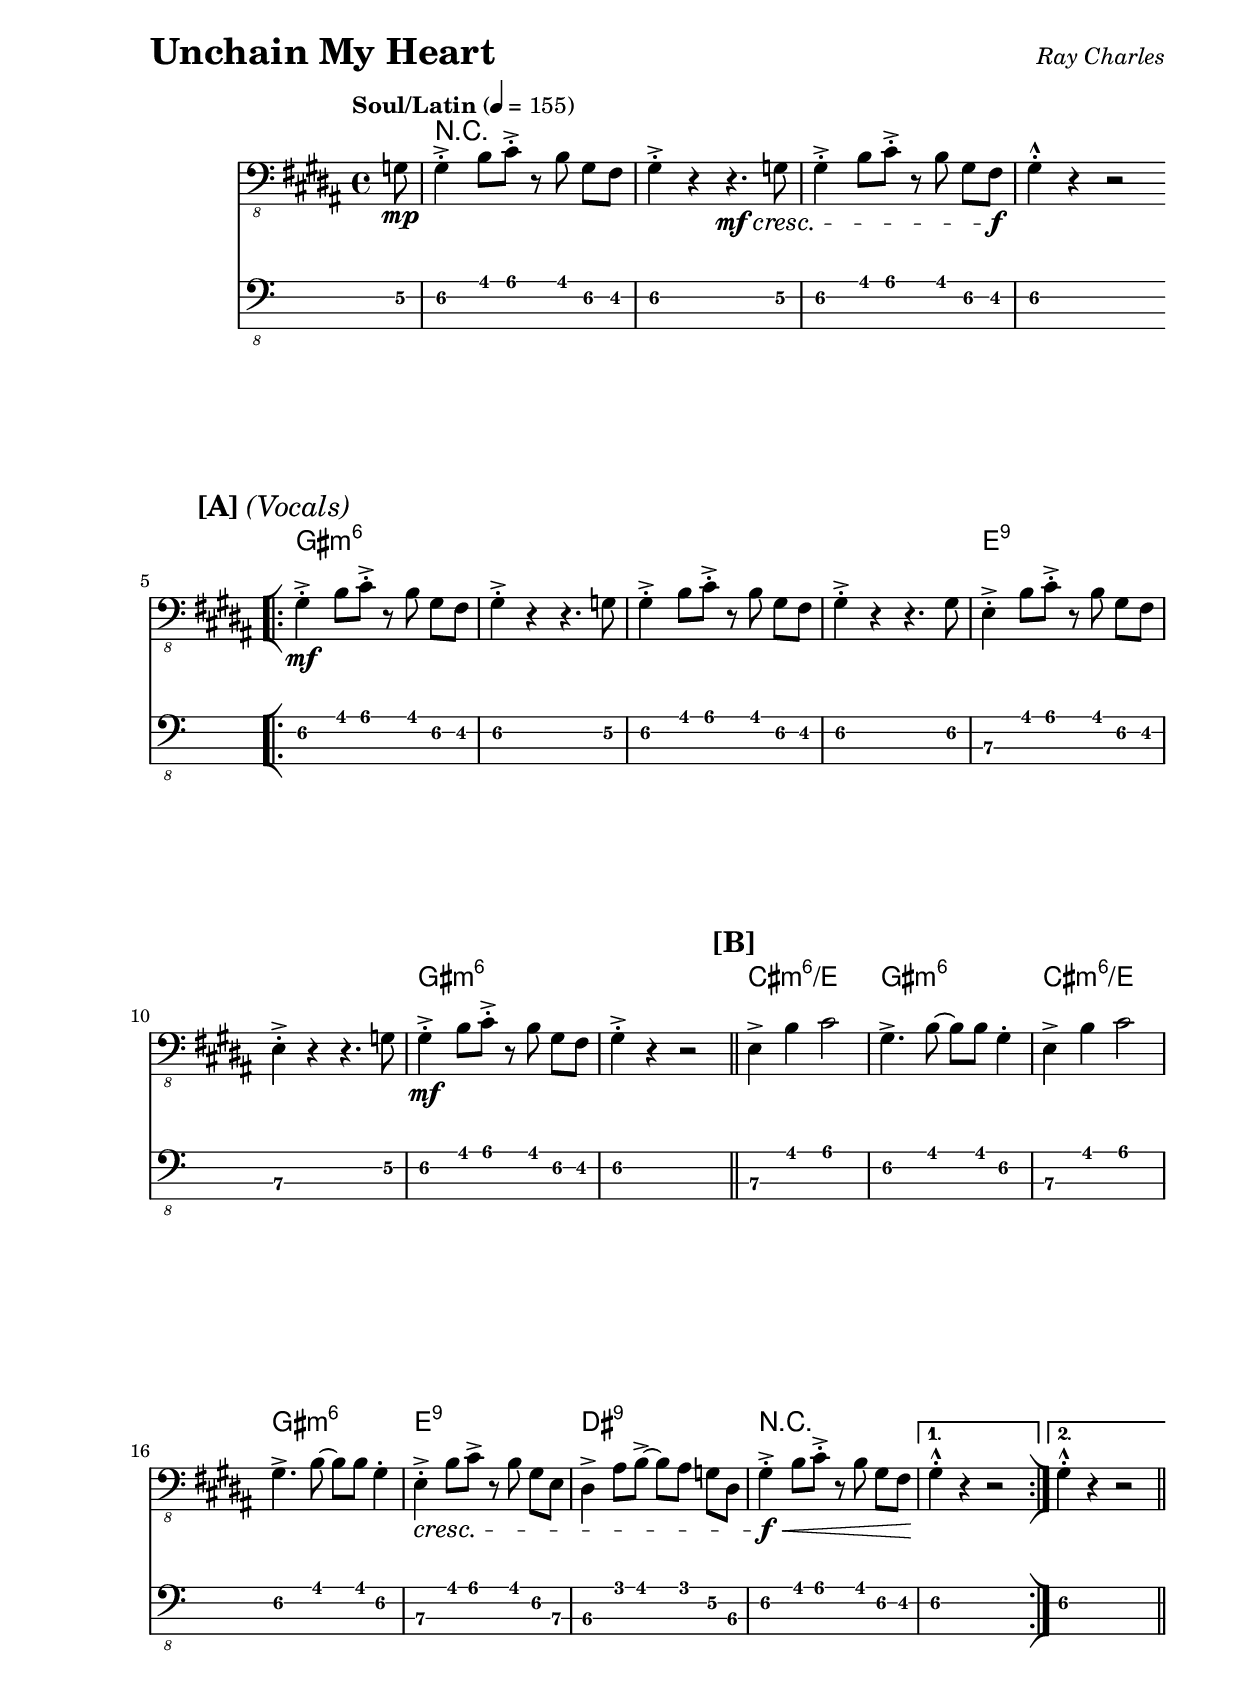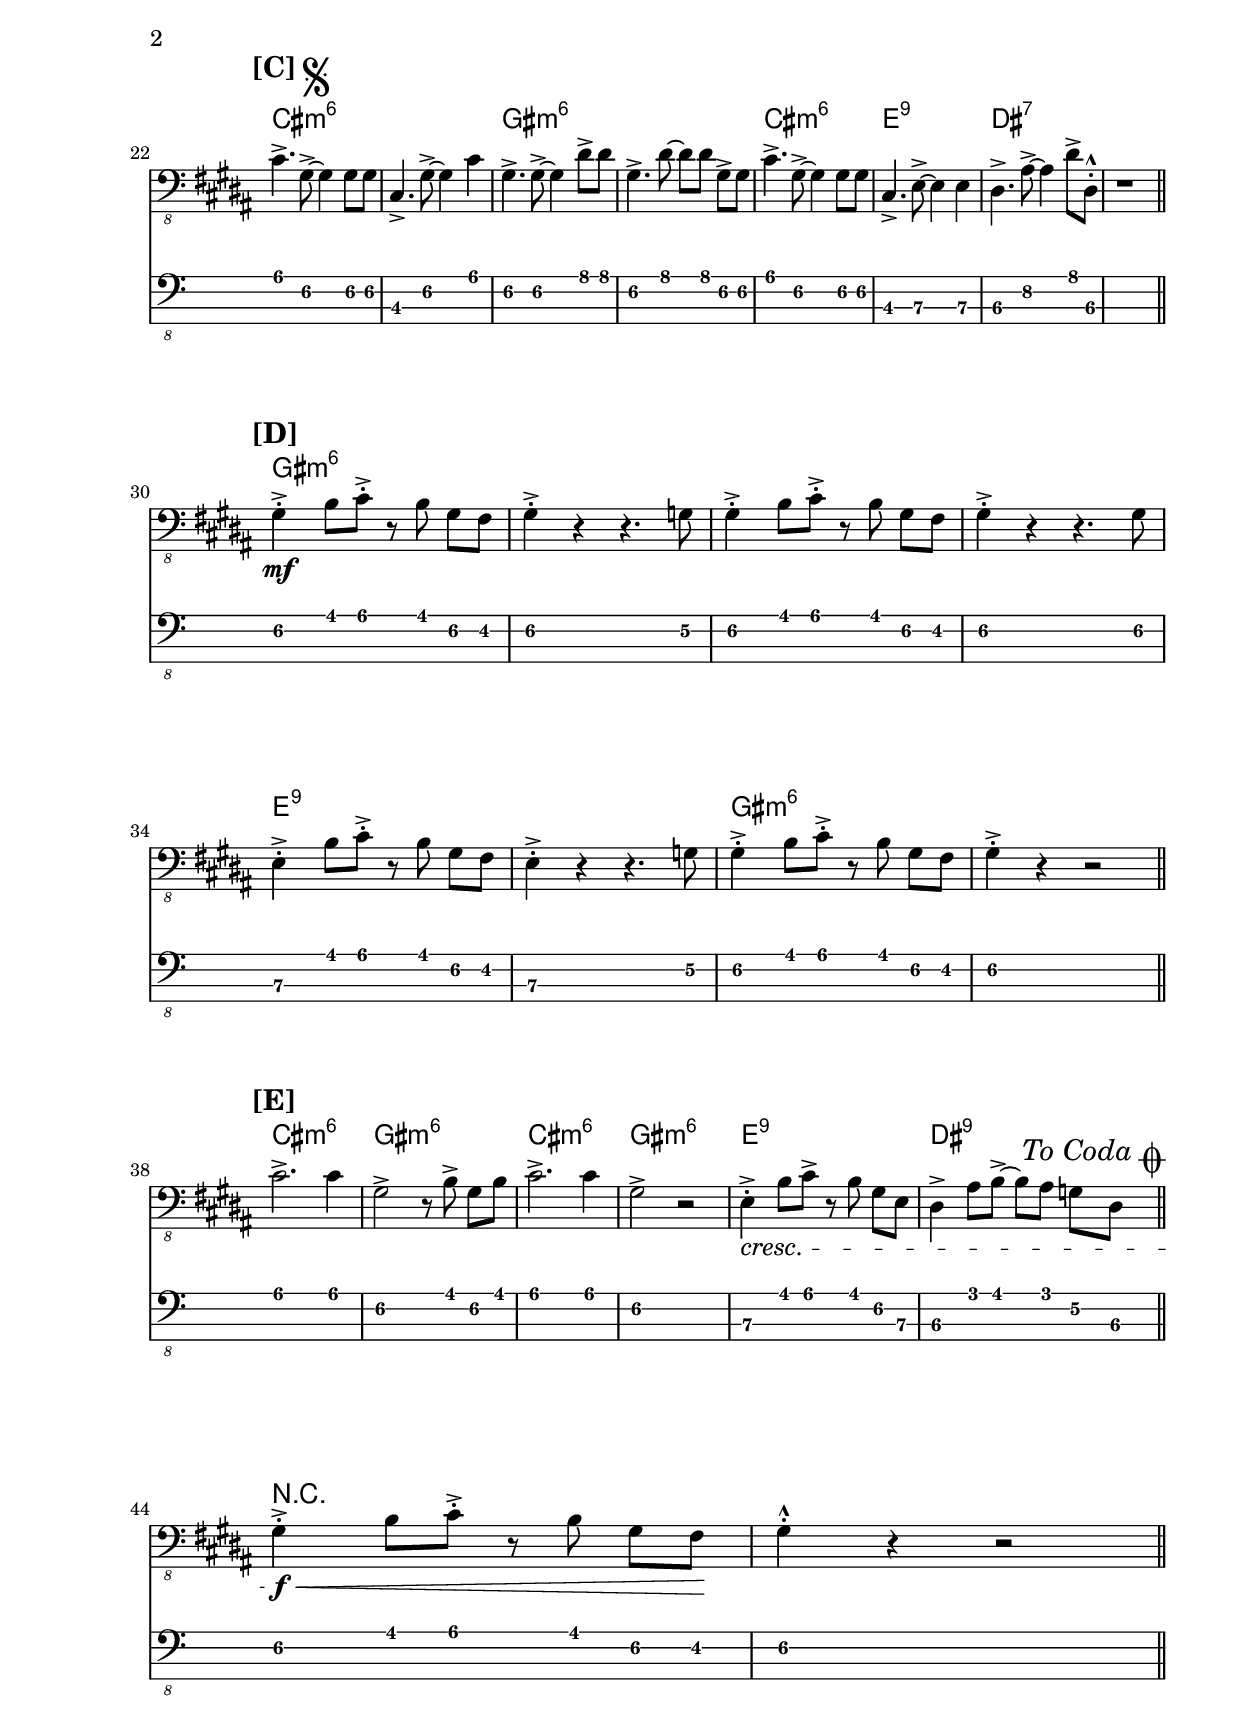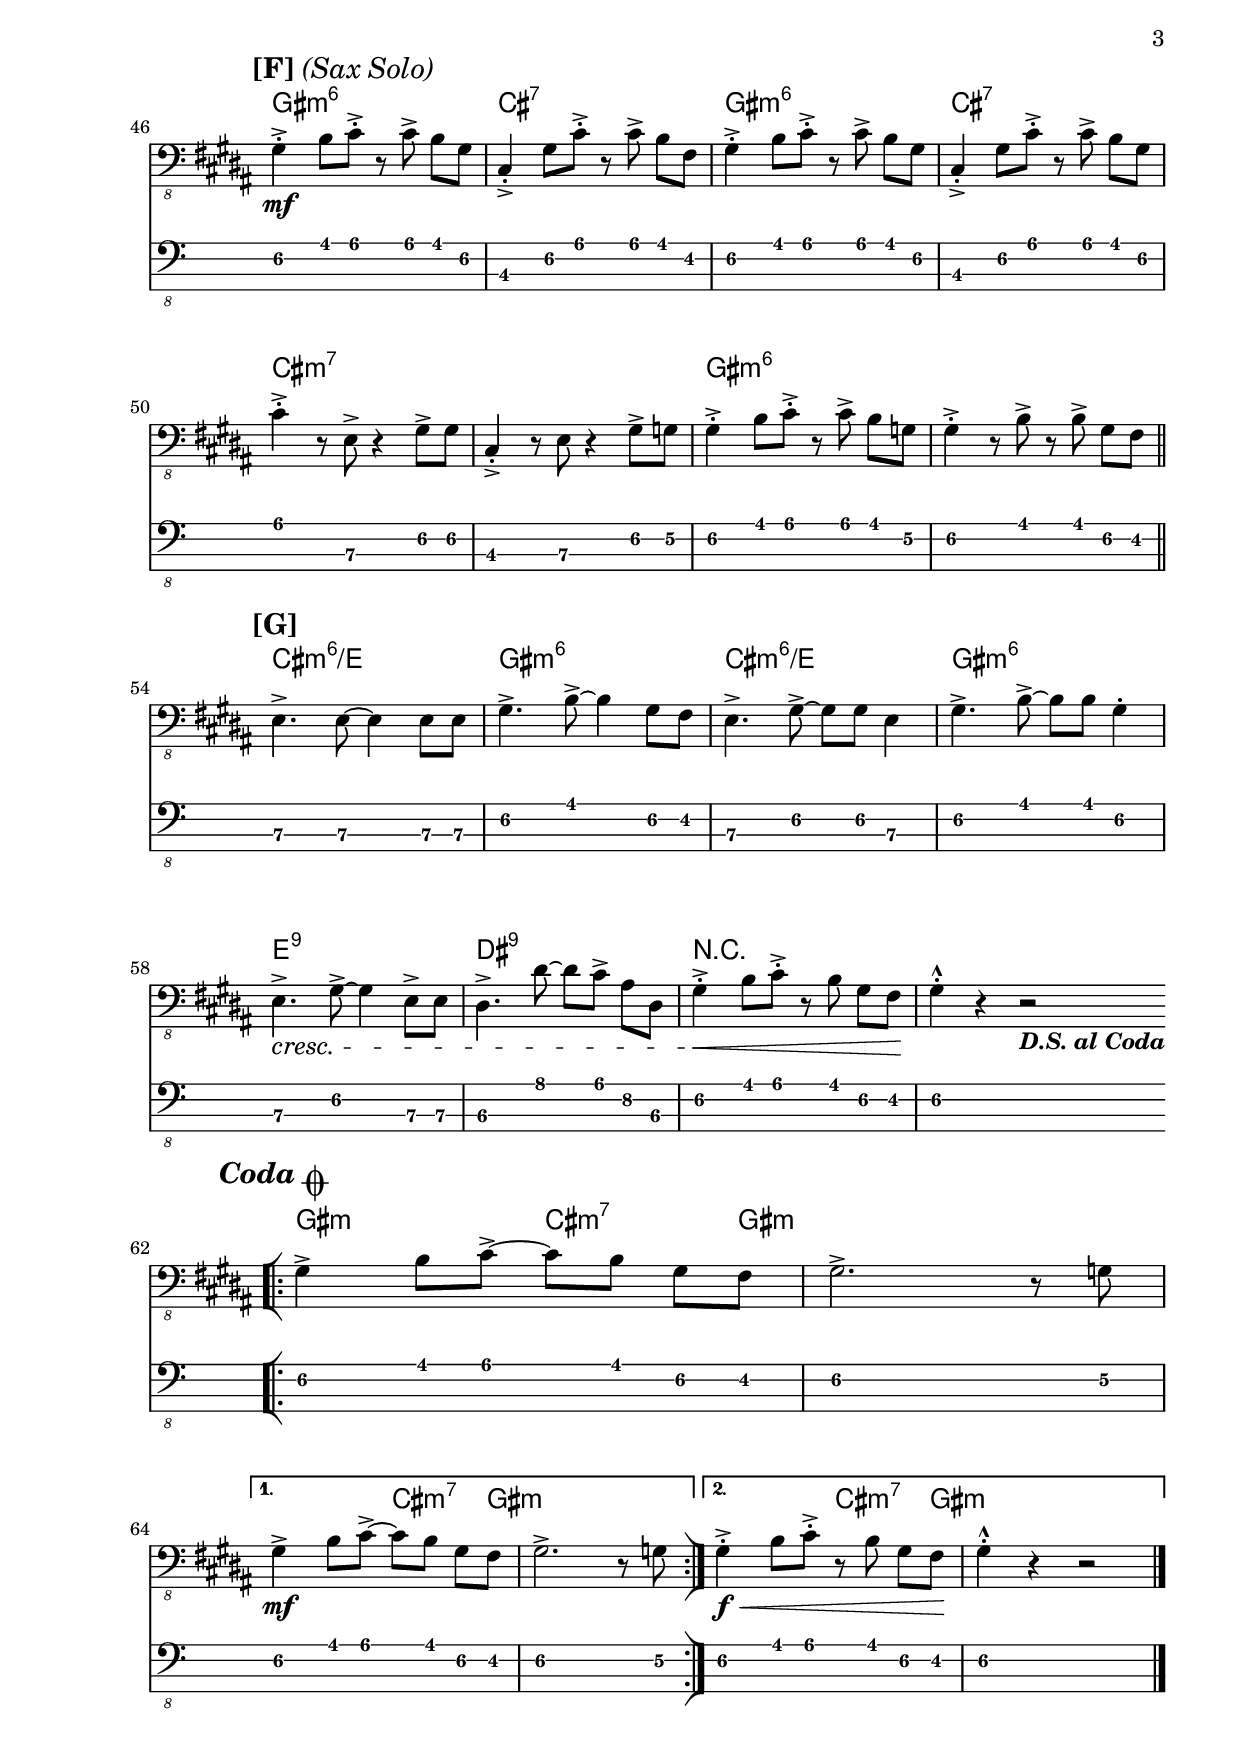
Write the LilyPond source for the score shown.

% LilyBin

\version "2.18.0"
\include "english.ly"

\header {
  piece = \markup { \fontsize #4 \bold "Unchain My Heart" }
  opus = \markup { \italic "Ray Charles" }
}

\paper { 
  left-margin = 1.0\in
  right-margin = 0.5\in
}

mBreak = {
  %% \break
}
cBreak = { \break }

global = {
  \time 4/4
  \tempo "Soul/Latin" 4 = 155
}

my_notes = \relative c {
  \clef "bass_8"
  \key b \major
  \set Timing.beamExceptions = #'()
  \set Timing.baseMoment = #(ly:make-moment 1/4)
  \set Timing.beatStructure = #'(1 1 1 1)

  \partial 8 g8 \mp |

  gs4-.-> b8 cs8-.-> r8 b8  gs8 fs8 | gs4-.-> r4 r4. \mf \cresc g8 |
  gs4-.-> b8 cs8-.-> r8 b8  gs8 fs8 \f | gs4-.-^ r4 r2 \bar "||"

  \repeat volta 2 {

    %% 5
    \mBreak
    \mark \markup { \bold { [A] } \italic { (Vocals) } }
    \bar "[|:"
    gs4-.-> \mf b8 cs8-.-> r8 b8  gs8 fs8 | gs4-.-> r4 r4. g8 |
    gs4-.-> b8 cs8-.-> r8 b8  gs8 fs8 | gs4-.-> r4 r4. gs8 |
    
    
    %% 9
    \mBreak
    e4-.-> b'8 cs8-.-> r8 b8  gs8 fs8 | e4-.-> r4 r4. g8 | 
    gs4-.-> \mf b8 cs8-.-> r8 b8  gs8 fs8 | gs4-.-> r4 r2 \bar "||" |

    %% 13
    \mBreak
    \mark \markup { \bold { [B] } }
    e4-> b'4 cs2 | gs4.-> b8 ~b8 b8 gs4-. | 
    e4-> b'4 cs2 | gs4.-> b8 ~b8 b8 gs4-. |
    e4-.-> \cresc b'8 cs8-> r8 b8  gs8 e8 |
    
    %% 18
    \mBreak
    ds4-> as'8 b8-> ~b8 as8 g8 ds8 | 
    gs4-.-> \f \< b8 cs8-.-> r8 b8  gs8 fs8 \! |
    
  } \alternative {
    { gs4-.-^ r4 r2 \bar ":|]" }
    { gs4-.-^ r4 r2 \bar "||" }
  }
  
  %% 22
  \mBreak \cBreak \pageBreak
  \mark \markup { \bold { [C] } \musicglyph #"scripts.segno" }
  cs4.-> gs8-> ~gs4 gs8 gs8 | cs,4.-> gs'8-> ~gs4 cs4 |
  gs4.-> gs8-> ~gs4 ds'8-> ds8 |
  gs,4.-> ds'8 ~ds8 ds8 gs,8-> gs8 |
  
  %% 26
  \mBreak
  cs4.-> gs8-> ~gs4 gs8 gs8 | cs,4.-> e8-> ~e4 e4 |
  ds4.-> as'8->\2 ~as4 ds8-> ds,8-.-^| r1 \bar "||" |
  
  %% 30
  \mBreak \cBreak
  \mark \markup { \bold { [D] } }
  gs4-.-> \mf b8 cs8-.-> r8 b8  gs8 fs8 | gs4-.-> r4 r4. g8 | 
  gs4-.-> b8 cs8-.-> r8 b8  gs8 fs8 |
  
  %% 33
  \mBreak
  gs4-.-> r4 r4. gs8 |
  e4-.-> b'8 cs8-.-> r8 b8 gs8 fs8 |
  e4-.-> r4 r4. g8 | 
  gs4-.-> b8 cs8-.-> r8 b8 gs8 fs8 |
  
  %% 37
  \mBreak
  gs4-.-> r4 r2 \bar "||" |
  
  \cBreak
  \mark \markup { \bold {[E]} }
  cs2.-> cs4 | gs2-> r8 b8->  gs8 b8 | cs2.-> cs4 |
  
  %% 41
  \mBreak
  gs2-> r2 | 
  e4-.-> \cresc b'8 cs8-> r8 b8  gs8 e8 |
  ds4-> as'8 b8-> ~b8 as8 g8       
      \mark \markup { 
          \italic { "To Coda" } 
          \musicglyph #"scripts.coda" }  
      ds8 \bar "||" |
   
   %% 44
   \mBreak \cBreak
   gs4-.-> \f \< b8 cs8-.-> r8 b8  gs8 fs8 \! |
   gs4-.-^ r4 r2 \bar "||" |
   \cBreak \pageBreak
   \mark \markup { \bold {[F]} \italic {(Sax Solo)} }
   gs4-.-> \mf b8 cs8-.-> r8 cs8->  b8 gs8 |
   cs,4-.-> gs'8 cs8-.-> r8 cs8->  b8 fs8 |
   
   %% 48
   \mBreak
   gs4-.-> b8 cs8-.-> r8 cs8->  b8 gs8 |
   cs,4-.-> gs'8 cs8-.-> r8 cs8->  b8 gs8 |
   cs4-.-> r8 e,8-> r4 gs8-> gs8 |
   cs,4-.-> r8 e8 r4 gs8-> g8 | 
   gs4-.-> b8 cs8-.-> r8 cs8->  b8 g8 | 
   
   %% 53
   \mBreak
   gs4-.-> r8 b8-> r8 b8->  gs8 fs8 \bar "||" |
   \cBreak
   \mark \markup { \bold {[G]} } 
     e4.-> e8 ~e4 e8 e8 |
   gs4.-> b8-> ~b4 gs8 fs8 |
   e4.-> gs8-> ~gs8 gs8 e4 |
   
   %% 57
   \mBreak
   gs4.-> b8-> ~b8 b8 gs4-. |
   e4.-> \cresc gs8-> ~gs4 e8-> e8 |
   ds4.-> ds'8 ~ds8 cs8-> as8\2 ds,8 |
   gs4-.-> \< b8 cs8-.-> r8 b8  gs8 fs8 \! |
   gs4-.-^ r4 r2 _\markup { \bold { \italic { "D.S. al Coda" } } }
   \bar "||"   % doesn't work
   
   \repeat volta 2 {
     %% 62
     \mBreak \cBreak
     \mark \markup { \bold { \italic { "Coda" } \musicglyph #"scripts.coda" } } 
     \bar "[|:"
     gs4-> b8 cs8-> ~cs8 b8 gs8 fs8 |
     gs2.-> r8 g8 |
   } \alternative {
     { 
       %% 64
       \mBreak \cBreak
       gs4-> \mf b8 cs8-> ~cs8  b8  gs8 fs8 | 
       gs2.-> r8 g8 \bar ":|]" | 
     }
     { 
       gs4-.-> \f \< b8 cs8-.-> r8 b8  gs8 fs8 \! |
       gs4-.-^ r4 r2  \bar "|." 
     }
   }
}

my_chords = \chordmode {
  \set majorSevenSymbol = \markup { maj7 }

  \partial 8 s8 |

  r1 | s | s | s |

  \repeat volta 2 {
    %% 5
    gs1:m6 | s | s | s
    %% 9
    e1:9 | s | gs:m6 | s
    %% 13
    cs1:m6/e | gs:m6 | cs:m6/e | gs:m6 | e:9 |
    %% 18
    ds1:9 | r |
  } \alternative {
    { s1 | }
    { s1 | }
  }
  %% 22
  cs1:m6 | s | gs:m6 | s |
  %% 26
  cs1:m6 | e:9 | ds:7 | s |
  %% 30
  gs1:m6 | s | s
  %% 33 
  s1 | e:9 | s1 | gs:m6 |
  %% 37
  s1 | cs:m6 | gs:m6 | cs:m6 |
  %% 41
  gs:m6 | e:9 | ds:9 |
  %% 44
  r1 | s | gs1:m6 | cs:7 |
  gs1:m6 | cs:7 | cs:m7 | s1 | gs:m6  |
  %% 53
  s1 | cs1:m6/e | gs:m6 | cs:m6/e |
  %% 57
  gs1:m6 | e:9 | ds:9 | r | s |
  %% 62
  \repeat volta 2 {
     gs2:m cs4.:m7 gs8:m | s1 |
  } \alternative {
    %% 64
    { s2 cs4.:m7 gs8:m | s1 | }
    { s2 cs4.:m7 gs8:m | s1 | }
  }
}

ticktock = \drummode {
  \partial 8 r8
  \repeat unfold 84 {
    hiwoodblock 4 lowoodblock lowoodblock lowoodblock
  }
}

my_music = <<
  \new ChordNames = Chords {
    \set ChordNames.midiInstrument = "percussive organ"
    \set ChordNames.midiMaximumVolume = #0.2
    \set chordChanges = ##t
    \global
    \my_chords
  }
  \new Staff {
    \set Staff.midiInstrument = #"electric bass (finger)"
    \set staff.midiMinimumVolume = #0.5
    \set Staff.midiMaximumVolume = #0.9
    \global
    \my_notes
  }
  \tag #'scoreOnly
  \new TabStaff
    \with { stringTunings = #bass-tuning } 
  { 
    \set TabStaff.minimumFret = #3
    \set TabStaff.restrainOpenStrings = ##t
    \global
    \my_notes
  }
  \tag #'midiOnly
  \new DrumStaff = TickTock <<
    \new DrumVoice = "ticktock" {
      \set DrumStaff.instrumentName = "TickTock"
      \set DrumStaff.midiMaximumVolume = #0.7
      \global
      \ticktock
    }
  >>
>>
  
\score {
  \removeWithTag #'midiOnly \my_music
  \layout {
    \context {
      \Score \override StringNumber #'stencil = ##f 

    }
  }
}

\score {
  \removeWithTag #'scoreOnly \unfoldRepeats \my_music
  \midi {}
}

